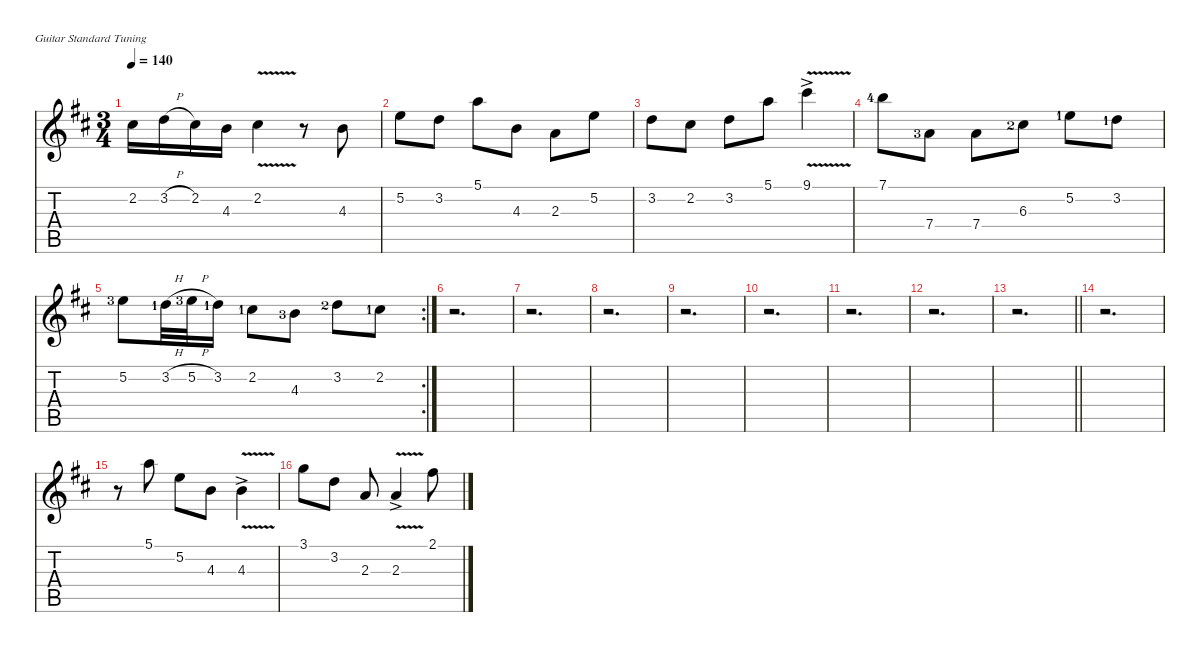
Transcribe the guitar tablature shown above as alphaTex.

\defaultSystemsLayout 4
\hideDynamics
\bracketExtendMode nobrackets
\singleTrackTrackNamePolicy hidden
\multiTrackTrackNamePolicy hidden
\otherSystemsTrackNameOrientation horizontal
\track ("Guitar 1" "guit.") {defaultSystemsLayout 4 instrument electricguitarclean}
\staff {score tabs}
\tuning (E4 B3 G3 D3 A2 E2)
\ts (3 4)
\tempo 140
\clef g2
\ks d
2.2{acc #}.16{dy f beam Down} 3.2{h acc forcenatural}.16{beam Down} 2.2{acc #}.16{beam Down} 4.3{acc forcenatural}.16{beam Down} 2.2{v acc #}.4{beam Down} r.8{beam Down} 4.3{acc forcenatural}.8{beam Down} |
5.2{acc forcenatural}.8{beam Down} 3.2{acc forcenatural}.8{beam Down} 5.1{acc forcenatural}.8{beam Down} 4.3{acc forcenatural}.8{beam Down} 2.3{acc forcenatural}.8{beam Down} 5.2{acc forcenatural}.8{beam Down} |
3.2{acc forcenatural}.8{beam Down} 2.2{acc #}.8{beam Down} 3.2{acc forcenatural}.8{beam Down} 5.1{acc forcenatural}.8{beam Down} 9.1{v ac acc #}.4{beam Down} |
7.1{lf 5 acc forcenatural}.8{beam Down} 7.4{lf 4 acc forcenatural}.8{beam Down} 7.4{acc forcenatural}.8{beam Down} 6.3{lf 3 acc #}.8{beam Down} 5.2{lf 2 acc forcenatural}.8{beam Down} 3.2{lf 2 acc forcenatural}.8{beam Down} |
\rc 2
5.2{lf 4 acc forcenatural}.8{beam Down} 3.2{h lf 2 acc forcenatural}.32{beam Down} 5.2{h lf 4 acc forcenatural}.32{beam Down} 3.2{lf 2 acc forcenatural}.16{beam Down} 2.2{lf 2 acc #}.8{beam Down} 4.3{lf 4 acc forcenatural}.8{beam Down} 3.2{lf 3 acc forcenatural}.8{beam Down} 2.2{lf 2 acc #}.8{beam Down} |
r.2{d beam Down} |
r.2{d beam Down} |
r.2{d beam Down} |
r.2{d beam Down} |
r.2{d beam Down} |
r.2{d beam Down} |
r.2{d beam Down} |
\barLineRight lightlight
r.2{d beam Down} |
r.2{d beam Down} |
r.8{beam Down} 5.1{acc forcenatural}.8{beam Down} 5.2{acc forcenatural}.8{beam Down} 4.3{acc forcenatural}.8{beam Down} 4.3{v ac acc forcenatural}.4{beam Down} |
3.1{acc forcenatural}.8{beam Down} 3.2{acc forcenatural}.8{beam Down} 2.3{acc forcenatural}.8{beam Up} 2.3{v ac acc forcenatural}.4{beam Up} 2.1{acc #}.8{beam Down}
